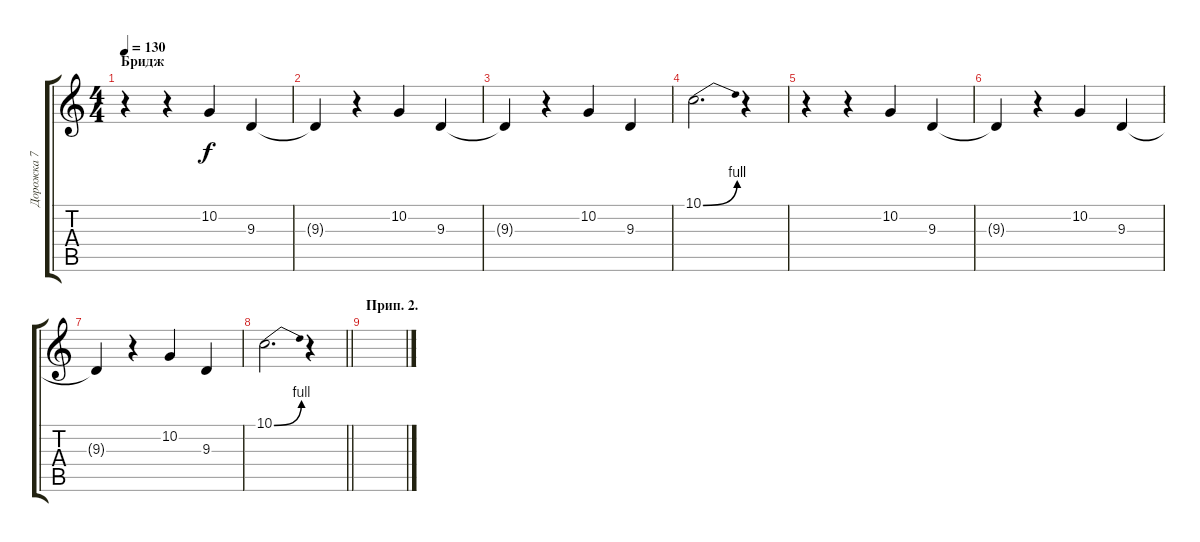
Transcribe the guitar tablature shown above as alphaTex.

\track ("Дорожка 7" "Дорожка 7") {instrument lead6voice}
\staff {score tabs}
\tuning (D4 A3 F3 C3 A2 D2) {hide}
\ts (4 4)
\section ("" "Бридж")
\tempo 130
\clef g2
\ks c
r.4{dy f} r.4 10.2.4 9.3.4 |
9.3{t}.4 r.4 10.2.4 9.3.4 |
9.3{t}.4 r.4 10.2.4 9.3.4 |
10.1{be (bend 0 0 60 4)}.2{d} r.4 |
r.4 r.4 10.2.4 9.3.4 |
9.3{t}.4 r.4 10.2.4 9.3.4 |
9.3{t}.4 r.4 10.2.4 9.3.4 |
\barLineRight lightlight
10.1{be (bend 0 0 60 4)}.2{d} r.4 |
\section ("" "Прип. 2.")
